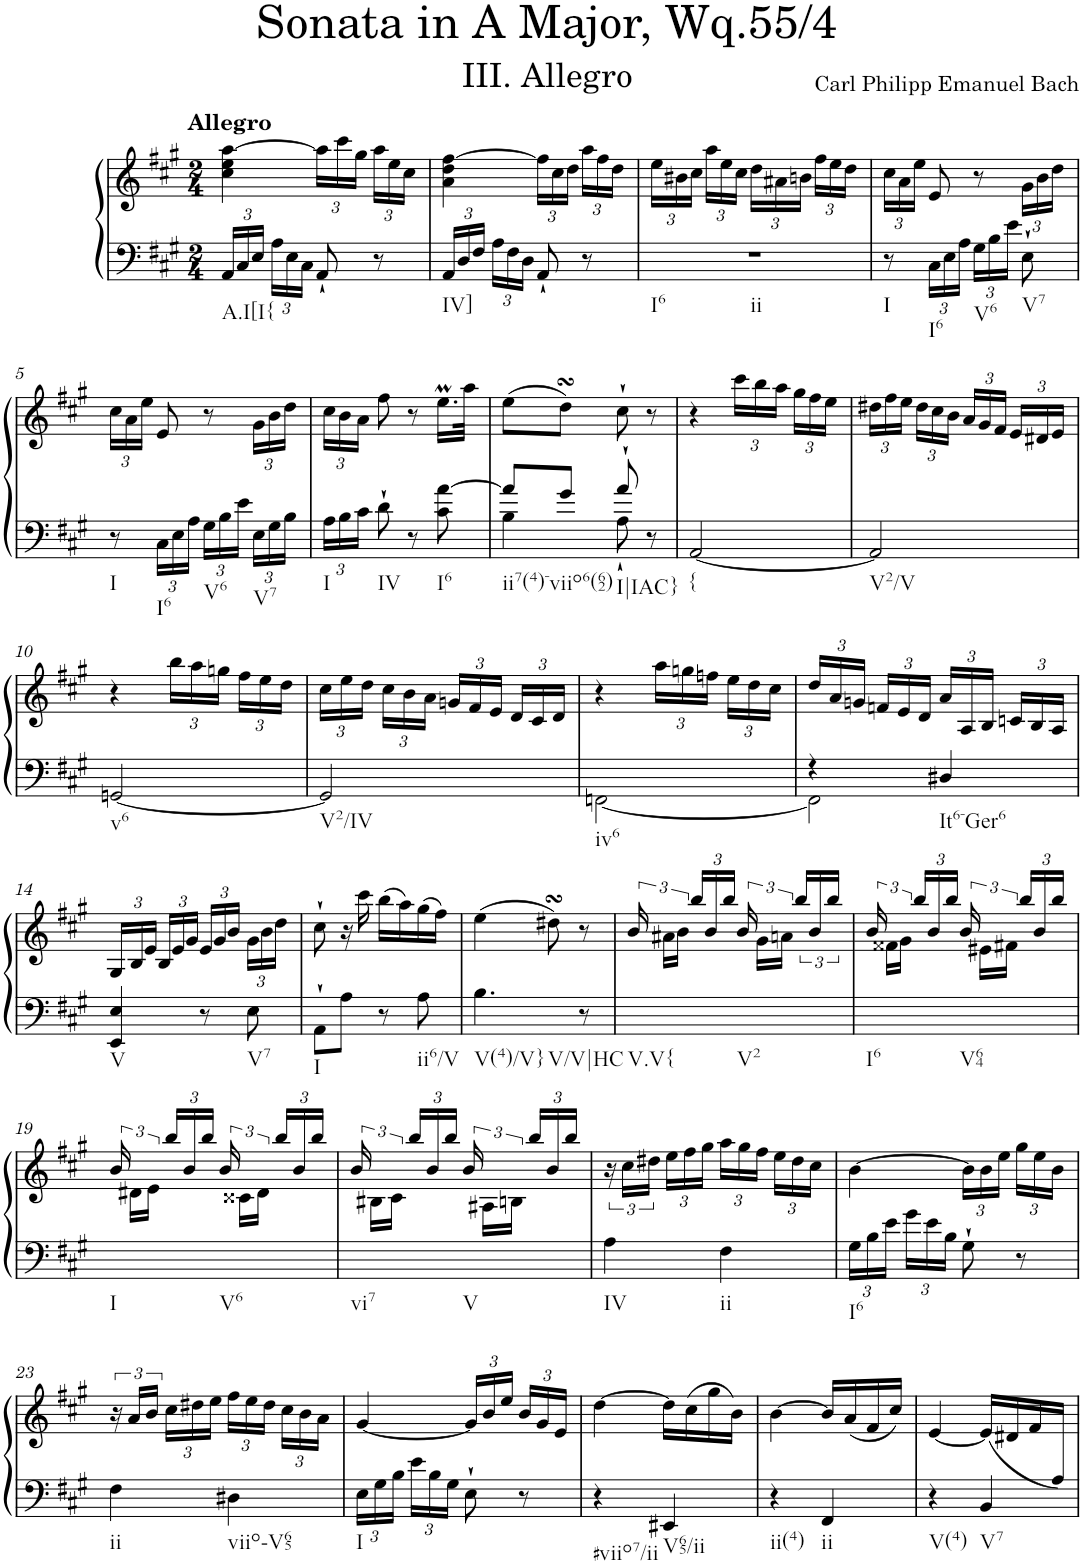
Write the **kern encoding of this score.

**kern	**kern
*part1	*part1
*staff2	*staff1
*I"Harpsichord	*
*I'Hch.	*
*clefF4	*clefG2
*k[f#c#g#]	*k[f#c#g#]
*M2/4	*M2/4
*Xbrackettup	*
=1	=1
!	!LO:TX:a:B:t=Allegro
!LO:TX:b:t=A.I[I{	!
24AA/LL	4cc#\ 4ee\ [4aa\
24C#/	.
24E/JJ	.
24A\LL	.
24E\	.
24C#\JJ	.
*	*Xbrackettup
8AA`/	24aa\LL]
.	24ccc#\
.	24gg#\JJ
8r	24aa\LL
.	24ee\
.	24cc#\JJ
=2	=2
!LO:TX:b:t=IV]	!
24AA/LL	4a\ 4dd\ [4ff#\
24D/	.
24F#/JJ	.
24A\LL	.
24F#\	.
24D\JJ	.
8AA`/	24ff#\LL]
.	24cc#\
.	24dd\JJ
8r	24aa\LL
.	24ff#\
.	24dd\JJ
=3	=3
!LO:TX:b:t=I6	!
!LO:TX:b:t=ii	!
2r	24ee\LL
.	24b#X\
.	24cc#\JJ
.	24aa\LL
.	24ee\
.	24cc#\JJ
.	24dd\LL
.	24a#X\
.	24bn\JJ
.	24ff#\LL
.	24ee\
.	24dd\JJ
=4	=4
!LO:TX:b:t=I	!
8r	24cc#\LL
.	24a\
.	24ee\JJ
!LO:TX:b:t=I6	!
24C#\LL	8e/
24E\	.
24A\JJ	.
!LO:TX:b:t=V6	!
24G#\LL	8r
24B\	.
24e\JJ	.
!LO:TX:b:t=V7	!
8E`\	24g#\LL
.	24b\
.	24dd\JJ
!!LO:LB:g=z
=5	=5
!LO:TX:b:t=I	!
8r	24cc#\LL
.	24a\
.	24ee\JJ
!LO:TX:b:t=I6	!
24C#\LL	8e/
24E\	.
24A\JJ	.
!LO:TX:b:t=V6	!
24G#\LL	8r
24B\	.
24e\JJ	.
!LO:TX:b:t=V7	!
24E\LL	24g#\LL
24G#\	24b\
24B\JJ	24dd\JJ
=6	=6
!LO:TX:b:t=I	!
24A\LL	24cc#\LL
24B\	24b\
24c#\JJ	24a\JJ
!LO:TX:b:t=IV	!
8d`\	8ff#\
8r	8r
!LO:TX:b:t=I6	!
8c#\ [>8a\	16.eeM\LL
.	32aa\JJk
=7	=7
*^	*
!LO:TX:b:t=ii7(4)-viio6(62)	!	!
8a/L]	4B\	(8ee\L
8g#/J	.	8ddsSSs\J)
!LO:TX:b:t=I|IAC}	!	!
8a`/	8A`\	8cc#`\
8r	8ryy	8r
=8	=8	=8
!LO:TX:b:t={	!	!
*v	*v	*
[2AA/	4r
.	24ccc#\LL
.	24bb\
.	24aa\JJ
.	24gg#\LL
.	24ff#\
.	24ee\JJ
=9	=9
!LO:TX:b:t=V2/V	!
2AA/]	24dd#X\LL
.	24ff#\
.	24ee\JJ
.	24dd#\LL
.	24cc#\
.	24b\JJ
.	24a/LL
.	24g#/
.	24f#/JJ
.	24e/LL
.	24d#X/
.	24e/JJ
!!LO:LB:g=z
=10	=10
!LO:TX:b:t=v6	!
[2GGn/	4r
.	24bb\LL
.	24aa\
.	24ggn\JJ
.	24ff#\LL
.	24ee\
.	24dd\JJ
=11	=11
!LO:TX:b:t=V2/IV	!
2GG/]	24cc#\LL
.	24ee\
.	24dd\JJ
.	24cc#\LL
.	24b\
.	24a\JJ
.	24gn/LL
.	24f#/
.	24e/JJ
.	24d/LL
.	24c#/
.	24d/JJ
=12	=12
!LO:TX:b:t=iv6	!
[<2FFn\	4r
.	24aa\LL
.	24ggn\
.	24ffn\JJ
.	24ee\LL
.	24dd\
.	24cc#\JJ
=13	=13
*^	*
4r	2FF\]	24dd/LL
.	.	24a/
.	.	24gn/JJ
.	.	24fn/LL
.	.	24e/
.	.	24d/JJ
!LO:TX:b:t=It6-Ger6	!	!
4D#X/	.	24a/LL
.	.	24A/
.	.	24B/JJ
.	.	24cn/LL
.	.	24B/
.	.	24A/JJ
*v	*v	*
!!LO:LB:g=z
=14	=14
!LO:TX:b:t=V	!
4EE/ 4E/	24G#/LL
.	24B/
.	24e/JJ
.	24B/LL
.	24e/
.	24g#/JJ
8r	24e/LL
.	24g#/
.	24b/JJ
!LO:TX:b:t=V7	!
8E\	24g#\LL
.	24b\
.	24dd\JJ
=15	=15
!LO:TX:b:t=I	!
8AA`\L	8cc#`\
8A\J	16r
.	16ccc#\
8r	(16bb\LL
.	16aa\)
!LO:TX:b:t=ii6/V	!
8A\	(16gg#\
.	16ff#\JJ)
=16	=16
!LO:TX:b:t=V(4)/V}	!
!LO:TX:b:t=V/V|HC	!
4.B\	(4ee\
.	8dd#XsSsS\)
8r	8r
=17	=17
*	*brackettup
!LO:TX:b:t=V.V{	!
!LO:TX:b:t=V2	!
2ryy	24b/
.	24a#X\LL
.	24b\JJ
*	*Xbrackettup
.	24bb/LL
.	24b/
.	24bb/JJ
*	*brackettup
.	24b/
.	24g#\LL
.	24an\JJ
.	24bb/LL
.	24b/
.	24bb/JJ
=18	=18
!LO:TX:b:t=I6	!
!LO:TX:b:t=V64	!
2ryy	24b/
.	24f##X\LL
.	24g#\JJ
*	*Xbrackettup
.	24bb/LL
.	24b/
.	24bb/JJ
*	*brackettup
.	24b/
.	24e#X\LL
.	24f#X\JJ
*	*Xbrackettup
.	24bb/LL
.	24b/
.	24bb/JJ
!!LO:LB:g=z
=19	=19
*	*brackettup
!LO:TX:b:t=I	!
!LO:TX:b:t=V6	!
2ryy	24b/
.	24d#X\LL
.	24e\JJ
*	*Xbrackettup
.	24bb/LL
.	24b/
.	24bb/JJ
*	*brackettup
.	24b/
.	24c##X\LL
.	24d#\JJ
*	*Xbrackettup
.	24bb/LL
.	24b/
.	24bb/JJ
=20	=20
*	*brackettup
!LO:TX:b:t=vi7	!
!LO:TX:b:t=V	!
2ryy	24b/
.	24B#X\LL
.	24c#\JJ
*	*Xbrackettup
.	24bb/LL
.	24b/
.	24bb/JJ
*	*brackettup
.	24b/
.	24A#X\LL
.	24Bn\JJ
*	*Xbrackettup
.	24bb/LL
.	24b/
.	24bb/JJ
=21	=21
*	*brackettup
!LO:TX:b:t=IV	!
4A\	24r
.	24cc#\LL
.	24dd#X\JJ
*	*Xbrackettup
.	24ee\LL
.	24ff#\
.	24gg#\JJ
!LO:TX:b:t=ii	!
4F#\	24aa\LL
.	24gg#\
.	24ff#\JJ
.	24ee\LL
.	24dd#\
.	24cc#\JJ
=22	=22
!LO:TX:b:t=I6	!
24G#\LL	[4b\
24B\	.
24e\JJ	.
24g#\LL	.
24e\	.
24B\JJ	.
8G#`\	24b\LL]
.	24b\
.	24ee\JJ
8r	24gg#\LL
.	24ee\
.	24b\JJ
!!LO:LB:g=z
=23	=23
*	*brackettup
!LO:TX:b:t=ii	!
4F#\	24r
.	24a/LL
.	24b/JJ
*	*Xbrackettup
.	24cc#\LL
.	24dd#X\
.	24ee\JJ
!LO:TX:b:t=viio-V65	!
4D#X\	24ff#\LL
.	24ee\
.	24dd#\JJ
.	24cc#\LL
.	24b\
.	24a\JJ
=24	=24
!LO:TX:b:t=I	!
24E\LL	[4g#/
24G#\	.
24B\JJ	.
24e\LL	.
24B\	.
24G#\JJ	.
8E`\	24g#/LL]
.	24b/
.	24ee/JJ
8r	24b/LL
.	24g#/
.	24e/JJ
=25	=25
!LO:TX:b:t=#viio7/ii	!
4r	[4dd\
!LO:TX:b:t=V65/ii	!
4EE#X/	16dd\LL]
.	(16cc#\
.	16gg#\
.	16b\JJ)
=26	=26
!LO:TX:b:t=ii(4)	!
4r	[4b\
!LO:TX:b:t=ii	!
4FF#/	16b/LL]
.	(16a/
.	16f#/
.	16cc#/JJ)
=27	=27
*^	*
!LO:TX:b:t=V(4)	!	!
4..ryy	4r	[4e/
!	!LO:TX:b:t=V7	!
.	4BB/	(<16e/LL]
.	.	16d#X/
.	.	16f#/
16A/JJ)	.	16ryy
*v	*v	*
=	=
*-	*-
